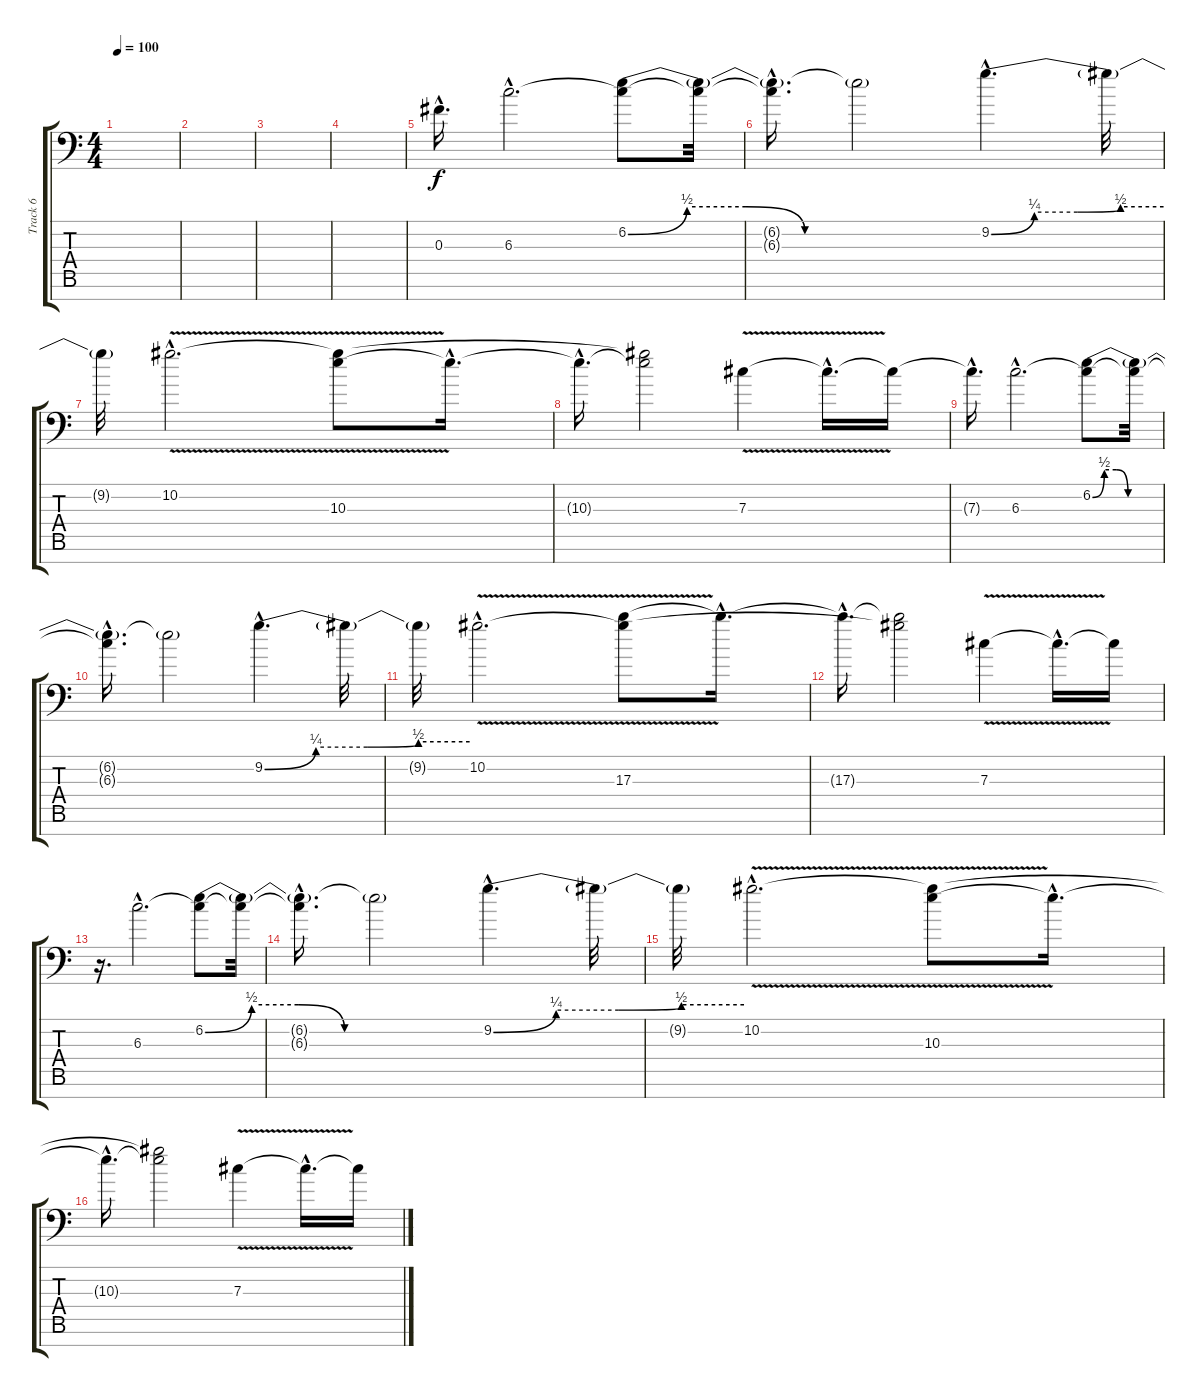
\track ("Track 6" "Track 6") {instrument distortionguitar}
\staff {score tabs}
\tuning (Eb4 Bb3 Gb3 Db3 Ab2 Eb2 Ab1) {hide}
\ts (4 4)
\tempo 100
\clef f4
\ks c
|
|
|
|
0.3{hac}.16{d} 6.3{hac}.2{d} (6.2{be (custom 0 0 10 2 20 2 30 0 60 0)} 6.3{t}).8 (6.2{t} 6.3{t}).32 |
(6.2{hac t} 6.3{hac t}).16{d} 6.2{t}.2 9.2{be (custom 0 0 15 1 30 1 45 2 60 2) hac}.4{d} 9.2{t}.32 |
9.2{t}.32 10.2{v hac}.2{d} (10.2{t} 10.3).8 10.3{hac t}.16{d} |
10.3{hac t}.16{d} (10.2{t} 10.3{t}).2 7.3{v}.4 7.3{hac t}.16{d} 7.3{t}.16 |
7.3{hac t}.16{d} 6.3{hac}.2{d} (6.2{be (custom 0 0 10 2 20 2 30 0 60 0)} 6.3{t}).8 (6.2{t} 6.3{t}).32 |
(6.2{hac t} 6.3{hac t}).16{d} 6.2{t}.2 9.2{be (custom 0 0 15 1 30 1 45 2 60 2) hac}.4{d} 9.2{t}.32 |
9.2{t}.32 10.2{v hac}.2{d} (10.2{t} 17.3).8 17.3{hac t}.16{d} |
17.3{hac t}.16{d} (10.2{t} 17.3{t}).2 7.3{v}.4 7.3{hac t}.16{d} 7.3{t}.16 |
r.16{d volume 11} 6.3{hac}.2{d} (6.2{be (custom 0 0 10 2 20 2 30 0 60 0)} 6.3{t}).8 (6.2{t} 6.3{t}).32 |
(6.2{hac t} 6.3{hac t}).16{d} 6.2{t}.2 9.2{be (custom 0 0 15 1 30 1 45 2 60 2) hac}.4{d} 9.2{t}.32 |
9.2{t}.32 10.2{v hac}.2{d} (10.2{t} 10.3).8 10.3{hac t}.16{d} |
10.3{hac t}.16{d} (10.2{t} 10.3{t}).2 7.3{v}.4 7.3{hac t}.16{d} 7.3{t}.16
